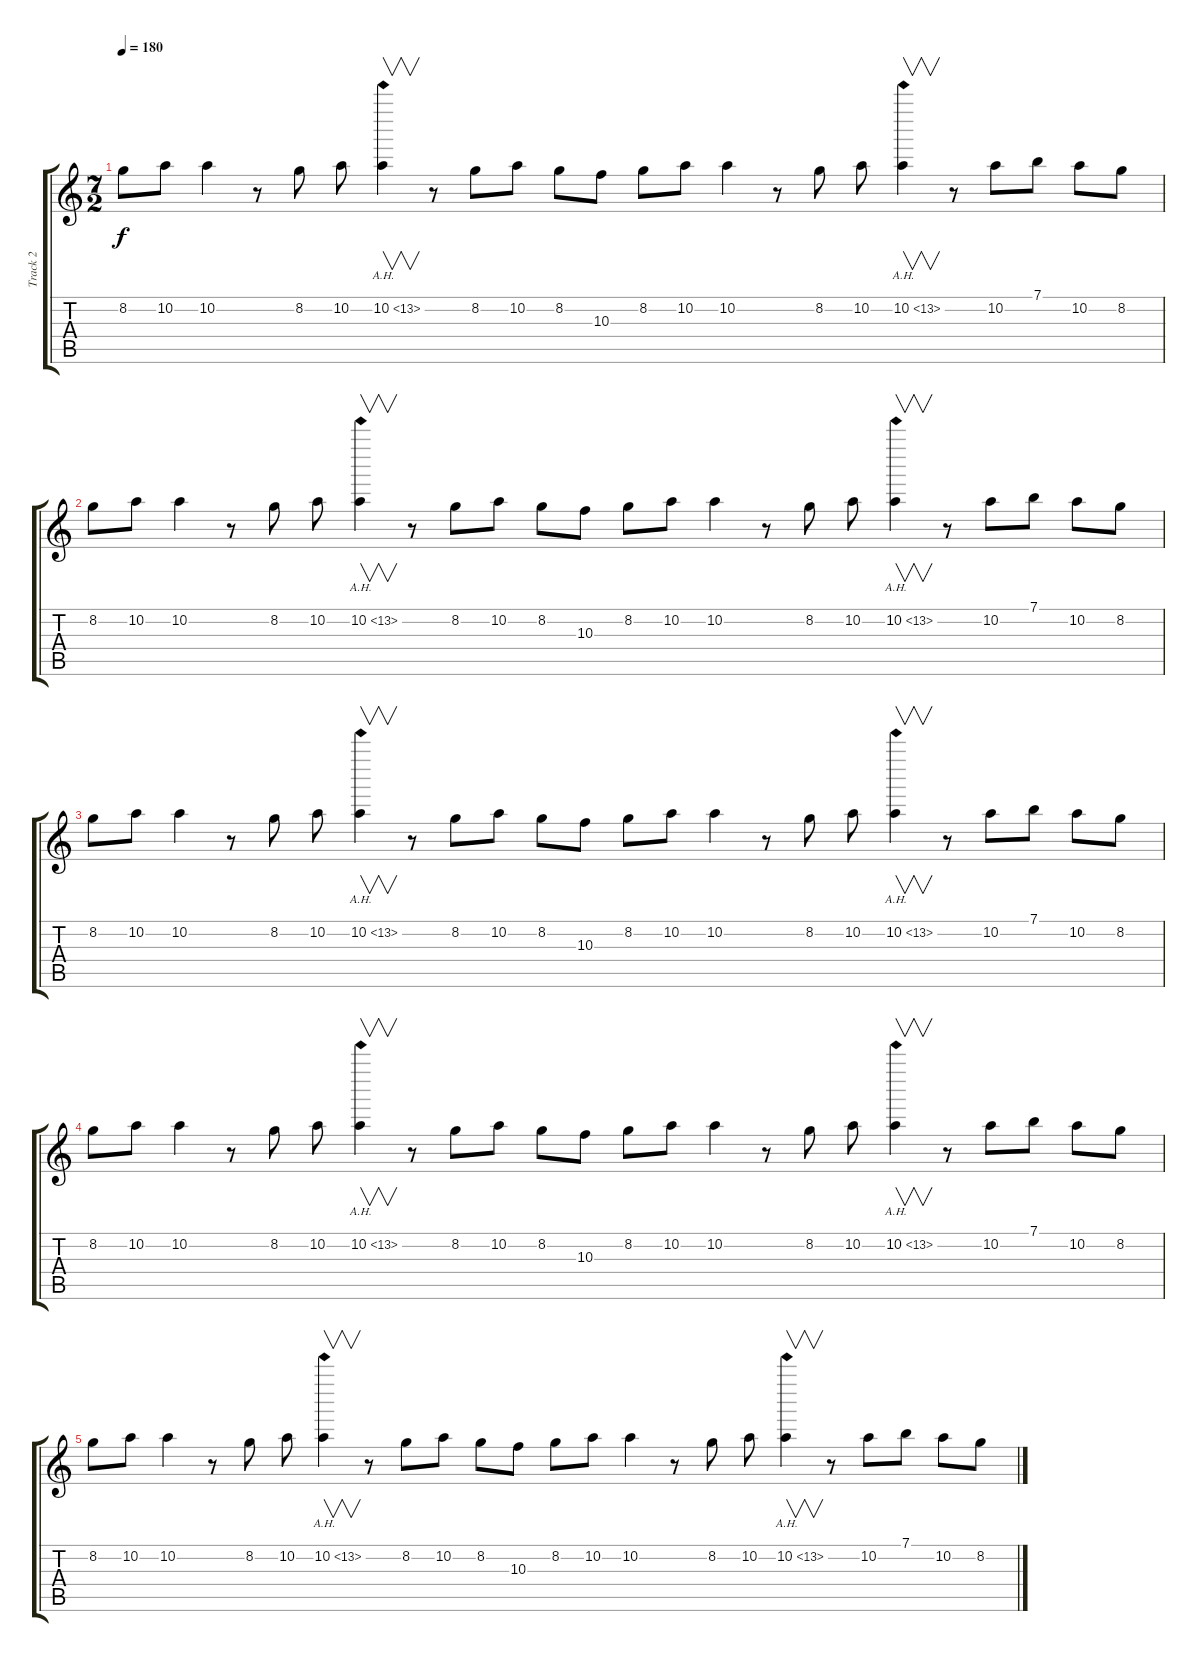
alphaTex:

\track ("Track 2" "Track 2") {instrument distortionguitar}
\staff {score tabs}
\tuning (E4 B3 G3 D3 A2 E2) {hide}
\ts (7 2)
\tempo 180
\clef g2
\ks c
8.2.8{dy f} 10.2.8 10.2.4 r.8 8.2.8 10.2.8 10.2{ah 3}.4{v} r.8 8.2.8 10.2.8 8.2.8 10.3.8 8.2.8 10.2.8 10.2.4 r.8 8.2.8 10.2.8 10.2{ah 3}.4{v} r.8 10.2.8 7.1.8 10.2.8 8.2.8 |
8.2.8 10.2.8 10.2.4 r.8 8.2.8 10.2.8 10.2{ah 3}.4{v} r.8 8.2.8 10.2.8 8.2.8 10.3.8 8.2.8 10.2.8 10.2.4 r.8 8.2.8 10.2.8 10.2{ah 3}.4{v} r.8 10.2.8 7.1.8 10.2.8 8.2.8 |
8.2.8 10.2.8 10.2.4 r.8 8.2.8 10.2.8 10.2{ah 3}.4{v} r.8 8.2.8 10.2.8 8.2.8 10.3.8 8.2.8 10.2.8 10.2.4 r.8 8.2.8 10.2.8 10.2{ah 3}.4{v} r.8 10.2.8 7.1.8 10.2.8 8.2.8 |
8.2.8 10.2.8 10.2.4 r.8 8.2.8 10.2.8 10.2{ah 3}.4{v} r.8 8.2.8 10.2.8 8.2.8 10.3.8 8.2.8 10.2.8 10.2.4 r.8 8.2.8 10.2.8 10.2{ah 3}.4{v} r.8 10.2.8 7.1.8 10.2.8 8.2.8 |
8.2.8 10.2.8 10.2.4 r.8 8.2.8 10.2.8 10.2{ah 3}.4{v} r.8 8.2.8 10.2.8 8.2.8 10.3.8 8.2.8 10.2.8 10.2.4 r.8 8.2.8 10.2.8 10.2{ah 3}.4{v} r.8 10.2.8 7.1.8 10.2.8 8.2.8
